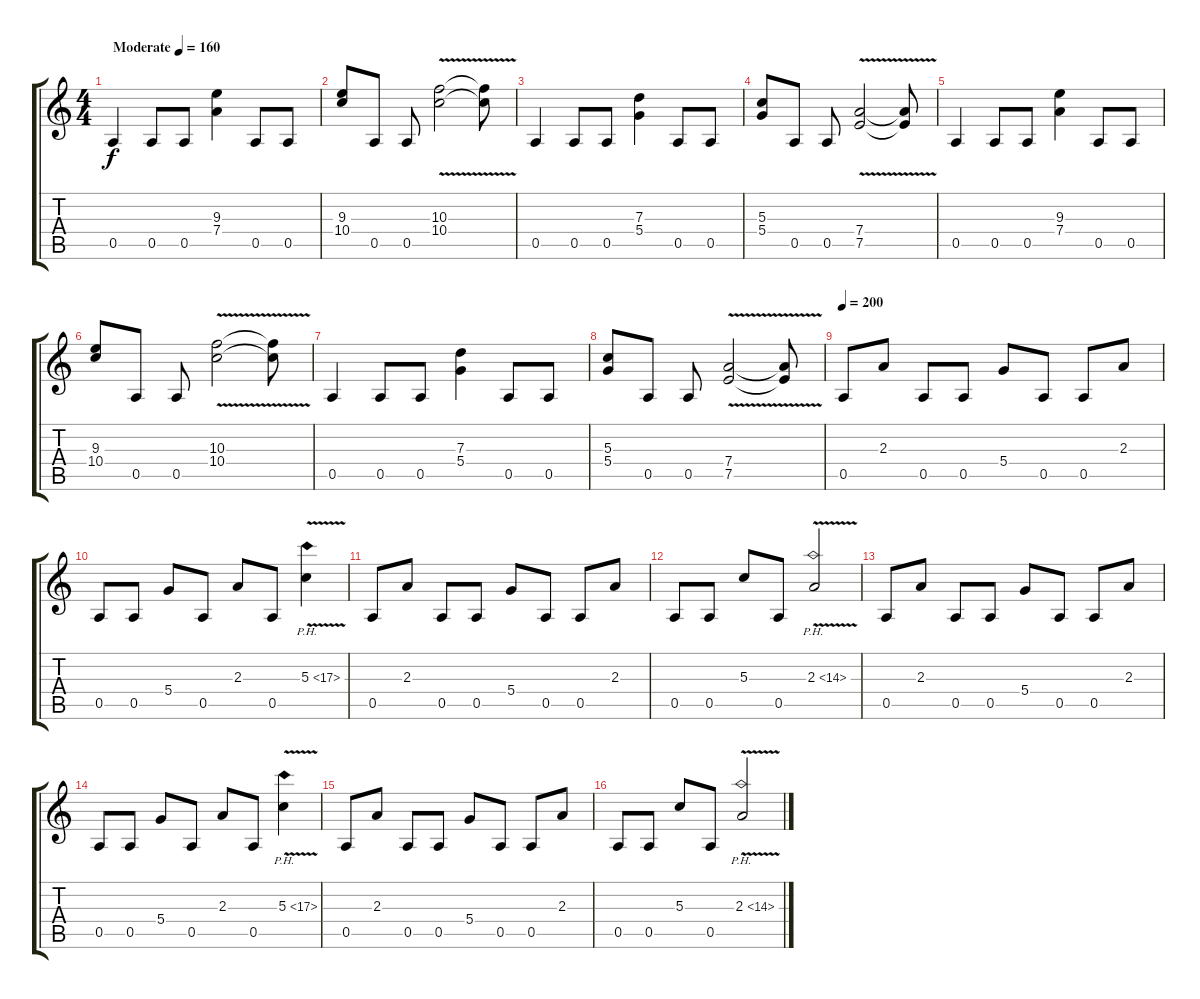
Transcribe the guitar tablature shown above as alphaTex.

\track "" {instrument overdrivenguitar}
\staff {score tabs}
\tuning (E4 B3 G3 D3 A2 E2) {hide}
\ts (4 4)
\tempo (160 "Moderate")
\clef g2
\ks c
0.5.4{dy f instrument overdrivenguitar} 0.5.8 0.5.8 (9.3 7.4).4 0.5.8 0.5.8 |
(9.3 10.4).8 0.5.8 0.5.8 (10.3{v} 10.4{v}).2 (10.3{t} 10.4{t}).8 |
0.5.4 0.5.8 0.5.8 (7.3 5.4).4 0.5.8 0.5.8 |
(5.3 5.4).8 0.5.8 0.5.8 (7.4{v} 7.5{v}).2 (7.4{t} 7.5{t}).8 |
0.5.4 0.5.8 0.5.8 (9.3 7.4).4 0.5.8 0.5.8 |
(9.3 10.4).8 0.5.8 0.5.8 (10.3{v} 10.4{v}).2 (10.3{t} 10.4{t}).8 |
0.5.4 0.5.8 0.5.8 (7.3 5.4).4 0.5.8 0.5.8 |
(5.3 5.4).8 0.5.8 0.5.8 (7.4{v} 7.5{v}).2 (7.4{t} 7.5{t}).8 |
\tempo 200
0.5.8 2.3.8 0.5.8 0.5.8 5.4.8 0.5.8 0.5.8 2.3.8 |
0.5.8 0.5.8 5.4.8 0.5.8 2.3.8 0.5.8 5.3{ph 12 v}.4 |
0.5.8 2.3.8 0.5.8 0.5.8 5.4.8 0.5.8 0.5.8 2.3.8 |
0.5.8 0.5.8 5.3.8 0.5.8 2.3{ph 12 v}.2 |
0.5.8 2.3.8 0.5.8 0.5.8 5.4.8 0.5.8 0.5.8 2.3.8 |
0.5.8 0.5.8 5.4.8 0.5.8 2.3.8 0.5.8 5.3{ph 12 v}.4 |
0.5.8 2.3.8 0.5.8 0.5.8 5.4.8 0.5.8 0.5.8 2.3.8 |
0.5.8 0.5.8 5.3.8 0.5.8 2.3{ph 12 v}.2
